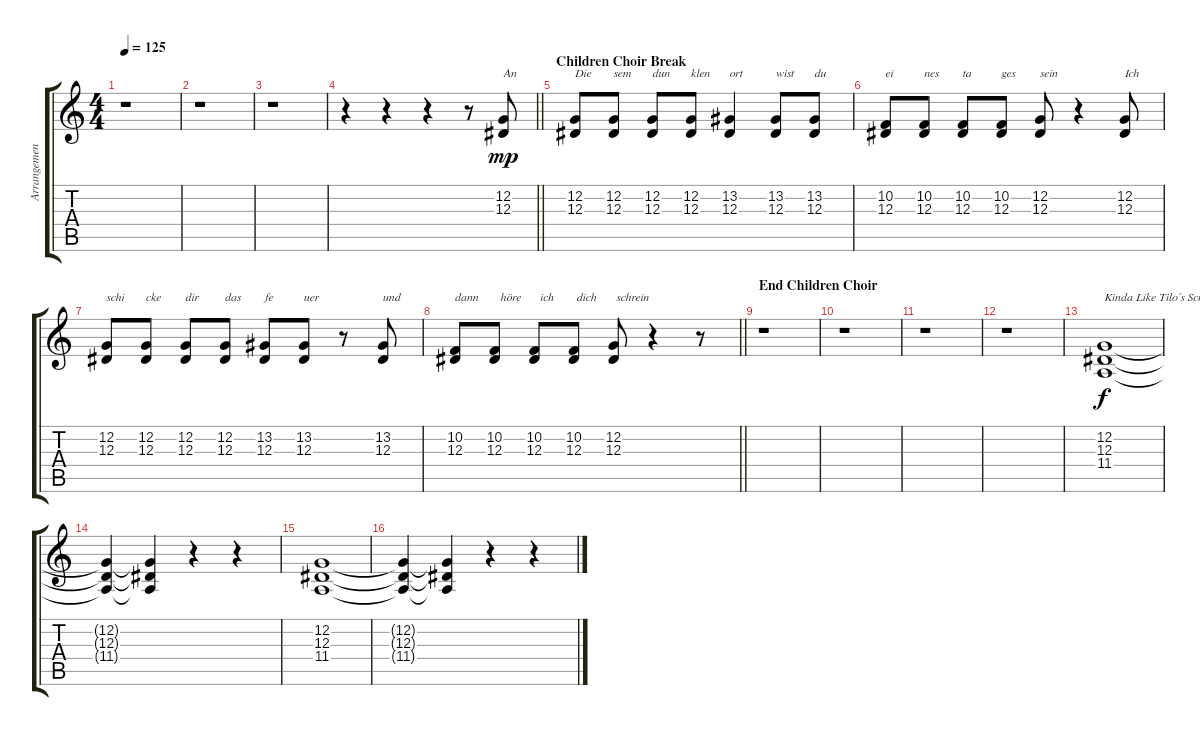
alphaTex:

\track ("Arrangements " "Arrangemen") {instrument piccolo}
\staff {score tabs}
\tuning (C4 G3 Eb3 Bb2 F2 C2) {hide}
\ts (4 4)
\tempo 125
\clef g2
\ks c
r.1{dy f} |
r.1 |
r.1 |
\barLineRight lightlight
r.4{volume 15} r.4 r.4 r.8 (12.2 12.3).8{txt "An" dy mp} |
\section ("" "Children Choir Break")
(12.2 12.3).8{txt "Die"} (12.2 12.3).8{txt "sem"} (12.2 12.3).8{txt "dun"} (12.2 12.3).8{txt "klen"} (13.2 12.3).4{txt "ort"} (13.2 12.3).8{txt "wist"} (13.2 12.3).8{txt "du"} |
(10.2 12.3).8{txt "ei"} (10.2 12.3).8{txt "nes"} (10.2 12.3).8{txt "ta"} (10.2 12.3).8{txt "ges"} (12.2 12.3).8{txt "sein"} r.4 (12.2 12.3).8{txt "Ich"} |
(12.2 12.3).8{txt "schi"} (12.2 12.3).8{txt "cke"} (12.2 12.3).8{txt "dir"} (12.2 12.3).8{txt "das"} (13.2 12.3).8{txt "fe"} (13.2 12.3).8{txt "uer"} r.8 (13.2 12.3).8{txt "und"} |
\barLineRight lightlight
(10.2 12.3).8{txt "dann"} (10.2 12.3).8{txt "  höre"} (10.2 12.3).8{txt "  ich  "} (10.2 12.3).8{txt " dich"} (12.2 12.3).8{txt " schrein"} r.4 r.8 |
\section ("" "End Children Choir")
r.1 |
r.1 |
r.1 |
r.1 |
(12.2 12.3 11.4).1{txt "Kinda Like Tilo´s Scream" dy f volume 9 instrument applause} |
(12.2{t} 12.3{t} 11.4{t}).4 (12.2{t} 12.3{t} 11.4{t}).4 r.4 r.4 |
(12.2 12.3 11.4).1 |
(12.2{t} 12.3{t} 11.4{t}).4 (12.2{t} 12.3{t} 11.4{t}).4 r.4 r.4
